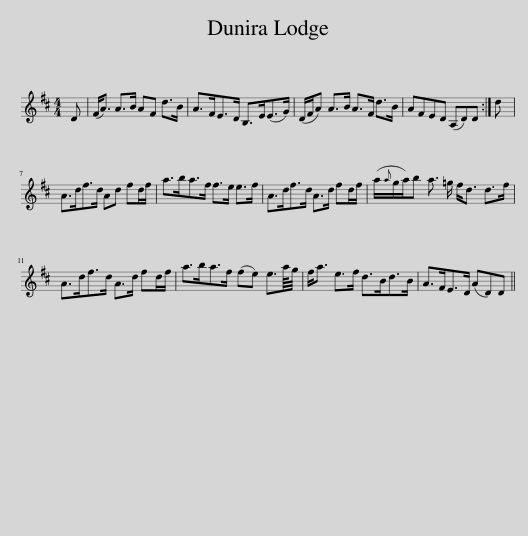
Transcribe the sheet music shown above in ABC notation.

X:1
L:1/8
M:4/4
I:linebreak $
K:D
V:1 treble
V:1
 D | (F<A) A>B AF d>B | A>FE>D B,>E(E>G) | (D/F/A) A>B A>F d>B | AFED (A,D)D :| %5
 d |$ A>df>d Ad fd/f/ | a>ba>f f>e e>f | A>df>d A>d fd/f/ | (a/{a}g/a/)b a3/2 =g/ f<d d>f |$ %10
 A>df>d A>d fd/f/ | a>ba>f (fe) e3/2a/8g/4 | f<a e>f d>Bd>B | A>FE>D (AD)D || %14
